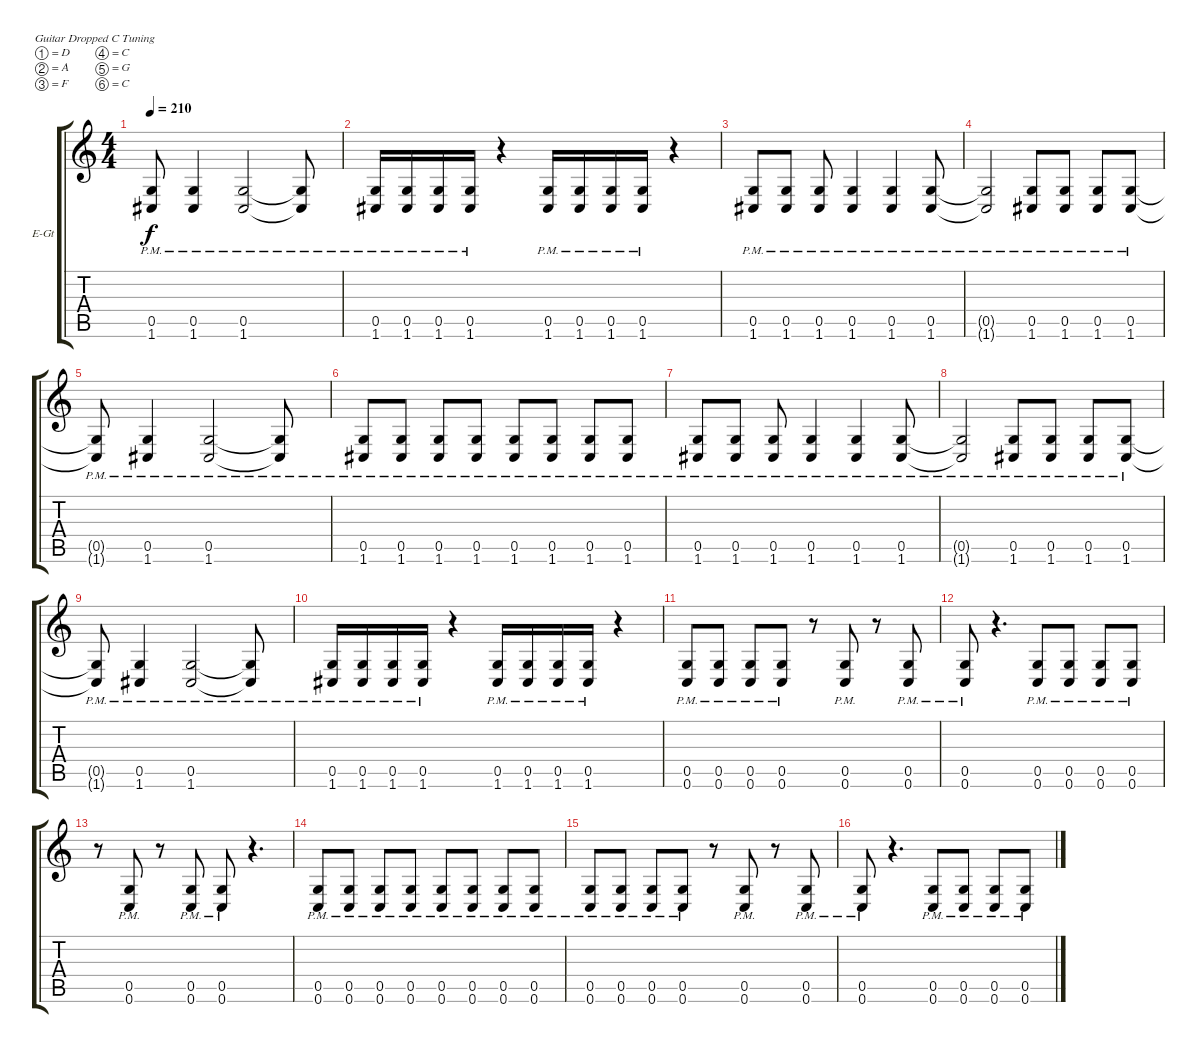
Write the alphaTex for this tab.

\defaultSystemsLayout 4
\bracketExtendMode groupsimilarinstruments
\firstSystemTrackNameOrientation horizontal
\otherSystemsTrackNameOrientation horizontal
\track ("Guitar 2" "E-Gt") {instrument distortionguitar}
\staff {score tabs}
\tuning (D4 A3 F3 C3 G2 C2)
\ts (4 4)
\tempo 210
\clef g2
\ks c
(1.6{pm t} 0.5{pm t}).8{dy f} (1.6{pm} 0.5{pm}).4 (1.6{pm} 0.5{pm}).2 (1.6{pm t} 0.5{pm t}).8 |
(1.6{pm} 0.5{pm}).16 (1.6{pm} 0.5{pm}).16 (0.5{pm} 1.6{pm}).16 (1.6{pm} 0.5{pm}).16 r.4 (1.6{pm} 0.5{pm}).16 (1.6{pm} 0.5{pm}).16 (0.5{pm} 1.6{pm}).16 (1.6{pm} 0.5{pm}).16 r.4 |
(1.6{pm} 0.5{pm}).8 (1.6{pm} 0.5{pm}).8 (1.6{pm} 0.5{pm}).8 (1.6{pm} 0.5{pm}).4 (1.6{pm} 0.5{pm}).4 (1.6{pm} 0.5{pm}).8 |
(1.6{pm t} 0.5{pm t}).2 (1.6{pm} 0.5{pm}).8 (1.6{pm} 0.5{pm}).8 (1.6{pm} 0.5{pm}).8 (1.6{pm} 0.5{pm}).8 |
(1.6{pm t} 0.5{pm t}).8 (1.6{pm} 0.5{pm}).4 (1.6{pm} 0.5{pm}).2 (1.6{pm t} 0.5{pm t}).8 |
(1.6{pm} 0.5{pm}).8 (1.6{pm} 0.5{pm}).8 (1.6{pm} 0.5{pm}).8 (1.6{pm} 0.5{pm}).8 (1.6{pm} 0.5{pm}).8 (1.6{pm} 0.5{pm}).8 (1.6{pm} 0.5{pm}).8 (1.6{pm} 0.5{pm}).8 |
(1.6{pm} 0.5{pm}).8 (1.6{pm} 0.5{pm}).8 (1.6{pm} 0.5{pm}).8 (1.6{pm} 0.5{pm}).4 (1.6{pm} 0.5{pm}).4 (1.6{pm} 0.5{pm}).8 |
(1.6{pm t} 0.5{pm t}).2 (1.6{pm} 0.5{pm}).8 (1.6{pm} 0.5{pm}).8 (1.6{pm} 0.5{pm}).8 (1.6{pm} 0.5{pm}).8 |
(1.6{pm t} 0.5{pm t}).8 (1.6{pm} 0.5{pm}).4 (1.6{pm} 0.5{pm}).2 (1.6{pm t} 0.5{pm t}).8 |
(1.6{pm} 0.5{pm}).16 (1.6{pm} 0.5{pm}).16 (0.5{pm} 1.6{pm}).16 (1.6{pm} 0.5{pm}).16 r.4 (1.6{pm} 0.5{pm}).16 (1.6{pm} 0.5{pm}).16 (0.5{pm} 1.6{pm}).16 (1.6{pm} 0.5{pm}).16 r.4 |
(0.6{pm} 0.5{pm}).8 (0.6{pm} 0.5{pm}).8 (0.6{pm} 0.5{pm}).8 (0.6{pm} 0.5{pm}).8 r.8 (0.6{pm} 0.5{pm}).8 r.8 (0.6{pm} 0.5{pm}).8 |
(0.5{pm} 0.6{pm}).8 r.4{d} (0.6{pm} 0.5{pm}).8 (0.6{pm} 0.5{pm}).8 (0.6{pm} 0.5{pm}).8 (0.6{pm} 0.5{pm}).8 |
r.8 (0.6{pm} 0.5{pm}).8 r.8 (0.6{pm} 0.5{pm}).8 (0.5{pm} 0.6{pm}).8 r.4{d} |
(0.6{pm} 0.5{pm}).8 (0.6{pm} 0.5{pm}).8 (0.6{pm} 0.5{pm}).8 (0.6{pm} 0.5{pm}).8 (0.6{pm} 0.5{pm}).8 (0.6{pm} 0.5{pm}).8 (0.6{pm} 0.5{pm}).8 (0.6{pm} 0.5{pm}).8 |
(0.6{pm} 0.5{pm}).8 (0.6{pm} 0.5{pm}).8 (0.6{pm} 0.5{pm}).8 (0.6{pm} 0.5{pm}).8 r.8 (0.6{pm} 0.5{pm}).8 r.8 (0.6{pm} 0.5{pm}).8 |
(0.5{pm} 0.6{pm}).8 r.4{d} (0.6{pm} 0.5{pm}).8 (0.6{pm} 0.5{pm}).8 (0.6{pm} 0.5{pm}).8 (0.6{pm} 0.5{pm}).8
